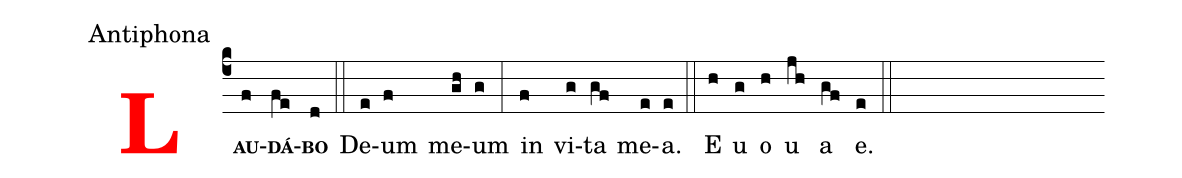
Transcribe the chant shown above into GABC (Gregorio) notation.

office-part: Antiphona;
%%
<v>\bf\textcolor{red}{L}</v><v>\bf\scriptsize{AU}</v>(c4f)<v>\bf\scriptsize{DÁ}</v>(fe)<v>\bf\scriptsize{BO}</v>(d)
(::) De(e)um(f) me(gh)um(g) (:) in(f) vi(g)ta(gf) me(e)a.(e) (::) E(h) u(g) o(h) u(jh) a(gf) e.(e) (::)
